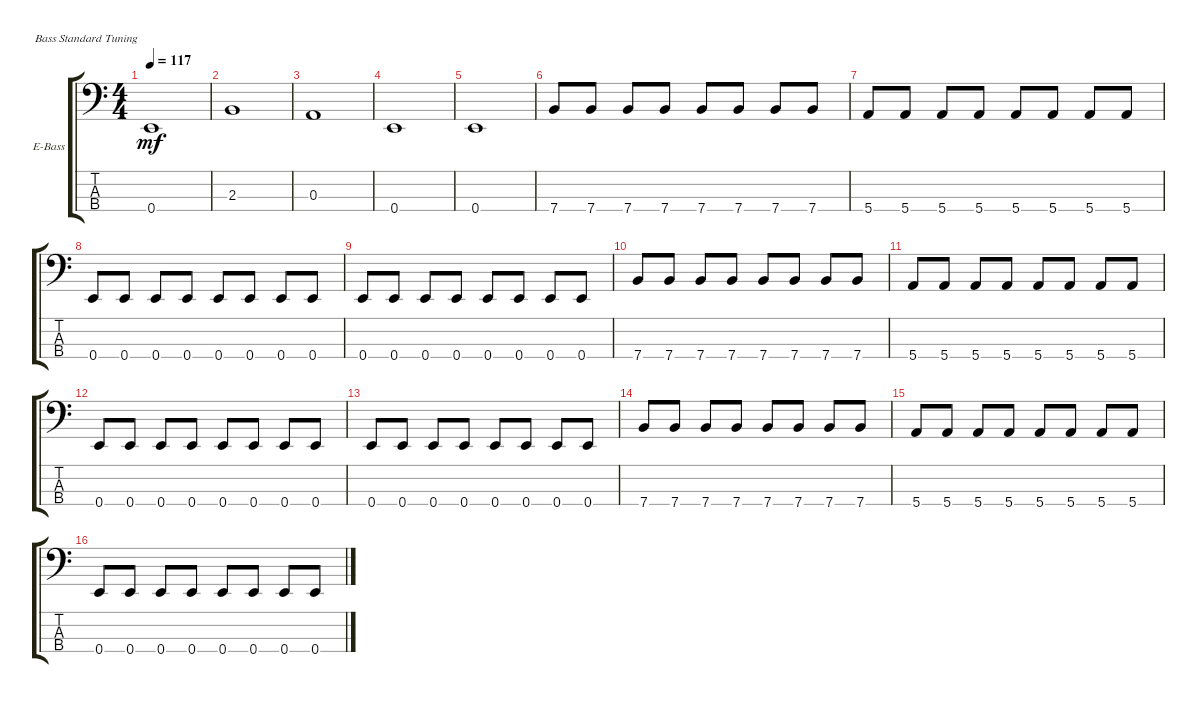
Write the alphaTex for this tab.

\defaultSystemsLayout 4
\bracketExtendMode groupsimilarinstruments
\firstSystemTrackNameOrientation horizontal
\otherSystemsTrackNameOrientation horizontal
\track ("Electric Bass" "E-Bass") {instrument electricbassfinger}
\staff {score tabs}
\tuning (G2 D2 A1 E1)
\ts (4 4)
\tempo 117
\clef f4
\ks c
0.4.1{dy mf} |
2.3.1 |
0.3.1 |
0.4.1 |
0.4.1 |
7.4.8 7.4.8 7.4.8 7.4.8 7.4.8 7.4.8 7.4.8 7.4.8 |
5.4.8 5.4.8 5.4.8 5.4.8 5.4.8 5.4.8 5.4.8 5.4.8 |
0.4.8 0.4.8 0.4.8 0.4.8 0.4.8 0.4.8 0.4.8 0.4.8 |
0.4.8 0.4.8 0.4.8 0.4.8 0.4.8 0.4.8 0.4.8 0.4.8 |
7.4.8 7.4.8 7.4.8 7.4.8 7.4.8 7.4.8 7.4.8 7.4.8 |
5.4.8 5.4.8 5.4.8 5.4.8 5.4.8 5.4.8 5.4.8 5.4.8 |
0.4.8 0.4.8 0.4.8 0.4.8 0.4.8 0.4.8 0.4.8 0.4.8 |
0.4.8 0.4.8 0.4.8 0.4.8 0.4.8 0.4.8 0.4.8 0.4.8 |
7.4.8 7.4.8 7.4.8 7.4.8 7.4.8 7.4.8 7.4.8 7.4.8 |
5.4.8 5.4.8 5.4.8 5.4.8 5.4.8 5.4.8 5.4.8 5.4.8 |
0.4.8 0.4.8 0.4.8 0.4.8 0.4.8 0.4.8 0.4.8 0.4.8
